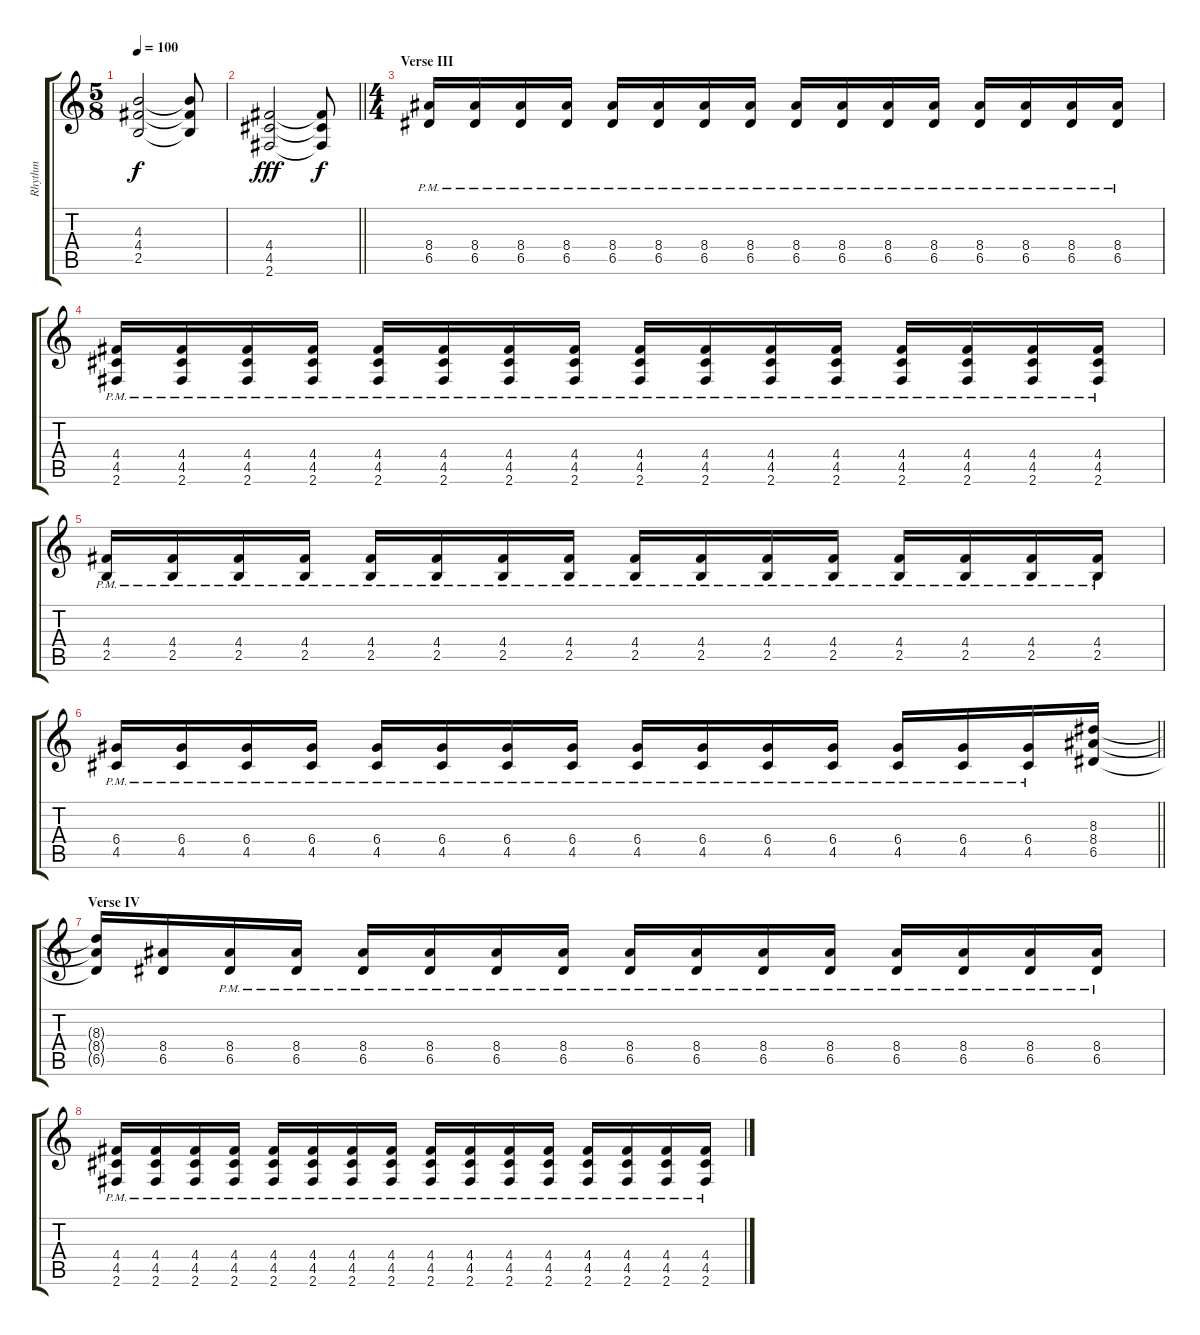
\track ("Rhythm" "Rhythm") {instrument overdrivenguitar}
\staff {score tabs}
\tuning (E4 B3 G3 D3 A2 E2) {hide}
\ts (5 8)
\tempo 100
\clef g2
\ks c
(4.3 4.4 2.5).2{dy f} (4.3{t} 4.4{t} 2.5{t}).8 |
\barLineRight lightlight
(4.4 4.5 2.6).2{dy fff} (4.4{t} 4.5{t} 2.6{t}).8{dy f} |
\ts (4 4)
\section ("" "Verse III")
(8.4{pm} 6.5{pm}).16 (8.4{pm} 6.5{pm}).16 (8.4{pm} 6.5{pm}).16 (8.4{pm} 6.5{pm}).16 (8.4{pm} 6.5{pm}).16 (8.4{pm} 6.5{pm}).16 (8.4{pm} 6.5{pm}).16 (8.4{pm} 6.5{pm}).16 (8.4{pm} 6.5{pm}).16 (8.4{pm} 6.5{pm}).16 (8.4{pm} 6.5{pm}).16 (8.4{pm} 6.5{pm}).16 (8.4{pm} 6.5{pm}).16 (8.4{pm} 6.5{pm}).16 (8.4{pm} 6.5{pm}).16 (8.4{pm} 6.5{pm}).16 |
(4.4{pm} 4.5{pm} 2.6{pm}).16 (4.4{pm} 4.5{pm} 2.6{pm}).16 (4.4{pm} 4.5{pm} 2.6{pm}).16 (4.4{pm} 4.5{pm} 2.6{pm}).16 (4.4{pm} 4.5{pm} 2.6{pm}).16 (4.4{pm} 4.5{pm} 2.6{pm}).16 (4.4{pm} 4.5{pm} 2.6{pm}).16 (4.4{pm} 4.5{pm} 2.6{pm}).16 (4.4{pm} 4.5{pm} 2.6{pm}).16 (4.4{pm} 4.5{pm} 2.6{pm}).16 (4.4{pm} 4.5{pm} 2.6{pm}).16 (4.4{pm} 4.5{pm} 2.6{pm}).16 (4.4{pm} 4.5{pm} 2.6{pm}).16 (4.4{pm} 4.5{pm} 2.6{pm}).16 (4.4{pm} 4.5{pm} 2.6{pm}).16 (4.4{pm} 4.5{pm} 2.6{pm}).16 |
(4.4{pm} 2.5{pm}).16 (4.4{pm} 2.5{pm}).16 (4.4{pm} 2.5{pm}).16 (4.4{pm} 2.5{pm}).16 (4.4{pm} 2.5{pm}).16 (4.4{pm} 2.5{pm}).16 (4.4{pm} 2.5{pm}).16 (4.4{pm} 2.5{pm}).16 (4.4{pm} 2.5{pm}).16 (4.4{pm} 2.5{pm}).16 (4.4{pm} 2.5{pm}).16 (4.4{pm} 2.5{pm}).16 (4.4{pm} 2.5{pm}).16 (4.4{pm} 2.5{pm}).16 (4.4{pm} 2.5{pm}).16 (4.4{pm} 2.5{pm}).16 |
\barLineRight lightlight
(6.4{pm} 4.5{pm}).16 (6.4{pm} 4.5{pm}).16 (6.4{pm} 4.5{pm}).16 (6.4{pm} 4.5{pm}).16 (6.4{pm} 4.5{pm}).16 (6.4{pm} 4.5{pm}).16 (6.4{pm} 4.5{pm}).16 (6.4{pm} 4.5{pm}).16 (6.4{pm} 4.5{pm}).16 (6.4{pm} 4.5{pm}).16 (6.4{pm} 4.5{pm}).16 (6.4{pm} 4.5{pm}).16 (6.4{pm} 4.5{pm}).16 (6.4{pm} 4.5{pm}).16 (6.4{pm} 4.5{pm}).16 (8.3 8.4 6.5).16 |
\section ("" "Verse IV")
(8.3{t} 8.4{t} 6.5{t}).16 (8.4 6.5).16 (8.4{pm} 6.5{pm}).16 (8.4{pm} 6.5{pm}).16 (8.4{pm} 6.5{pm}).16 (8.4{pm} 6.5{pm}).16 (8.4{pm} 6.5{pm}).16 (8.4{pm} 6.5{pm}).16 (8.4{pm} 6.5{pm}).16 (8.4{pm} 6.5{pm}).16 (8.4{pm} 6.5{pm}).16 (8.4{pm} 6.5{pm}).16 (8.4{pm} 6.5{pm}).16 (8.4{pm} 6.5{pm}).16 (8.4{pm} 6.5{pm}).16 (8.4{pm} 6.5{pm}).16 |
(4.4{pm} 4.5{pm} 2.6{pm}).16 (4.4{pm} 4.5{pm} 2.6{pm}).16 (4.4{pm} 4.5{pm} 2.6{pm}).16 (4.4{pm} 4.5{pm} 2.6{pm}).16 (4.4{pm} 4.5{pm} 2.6{pm}).16 (4.4{pm} 4.5{pm} 2.6{pm}).16 (4.4{pm} 4.5{pm} 2.6{pm}).16 (4.4{pm} 4.5{pm} 2.6{pm}).16 (4.4{pm} 4.5{pm} 2.6{pm}).16 (4.4{pm} 4.5{pm} 2.6{pm}).16 (4.4{pm} 4.5{pm} 2.6{pm}).16 (4.4{pm} 4.5{pm} 2.6{pm}).16 (4.4{pm} 4.5{pm} 2.6{pm}).16 (4.4{pm} 4.5{pm} 2.6{pm}).16 (4.4{pm} 4.5{pm} 2.6{pm}).16 (4.4{pm} 4.5{pm} 2.6{pm}).16
